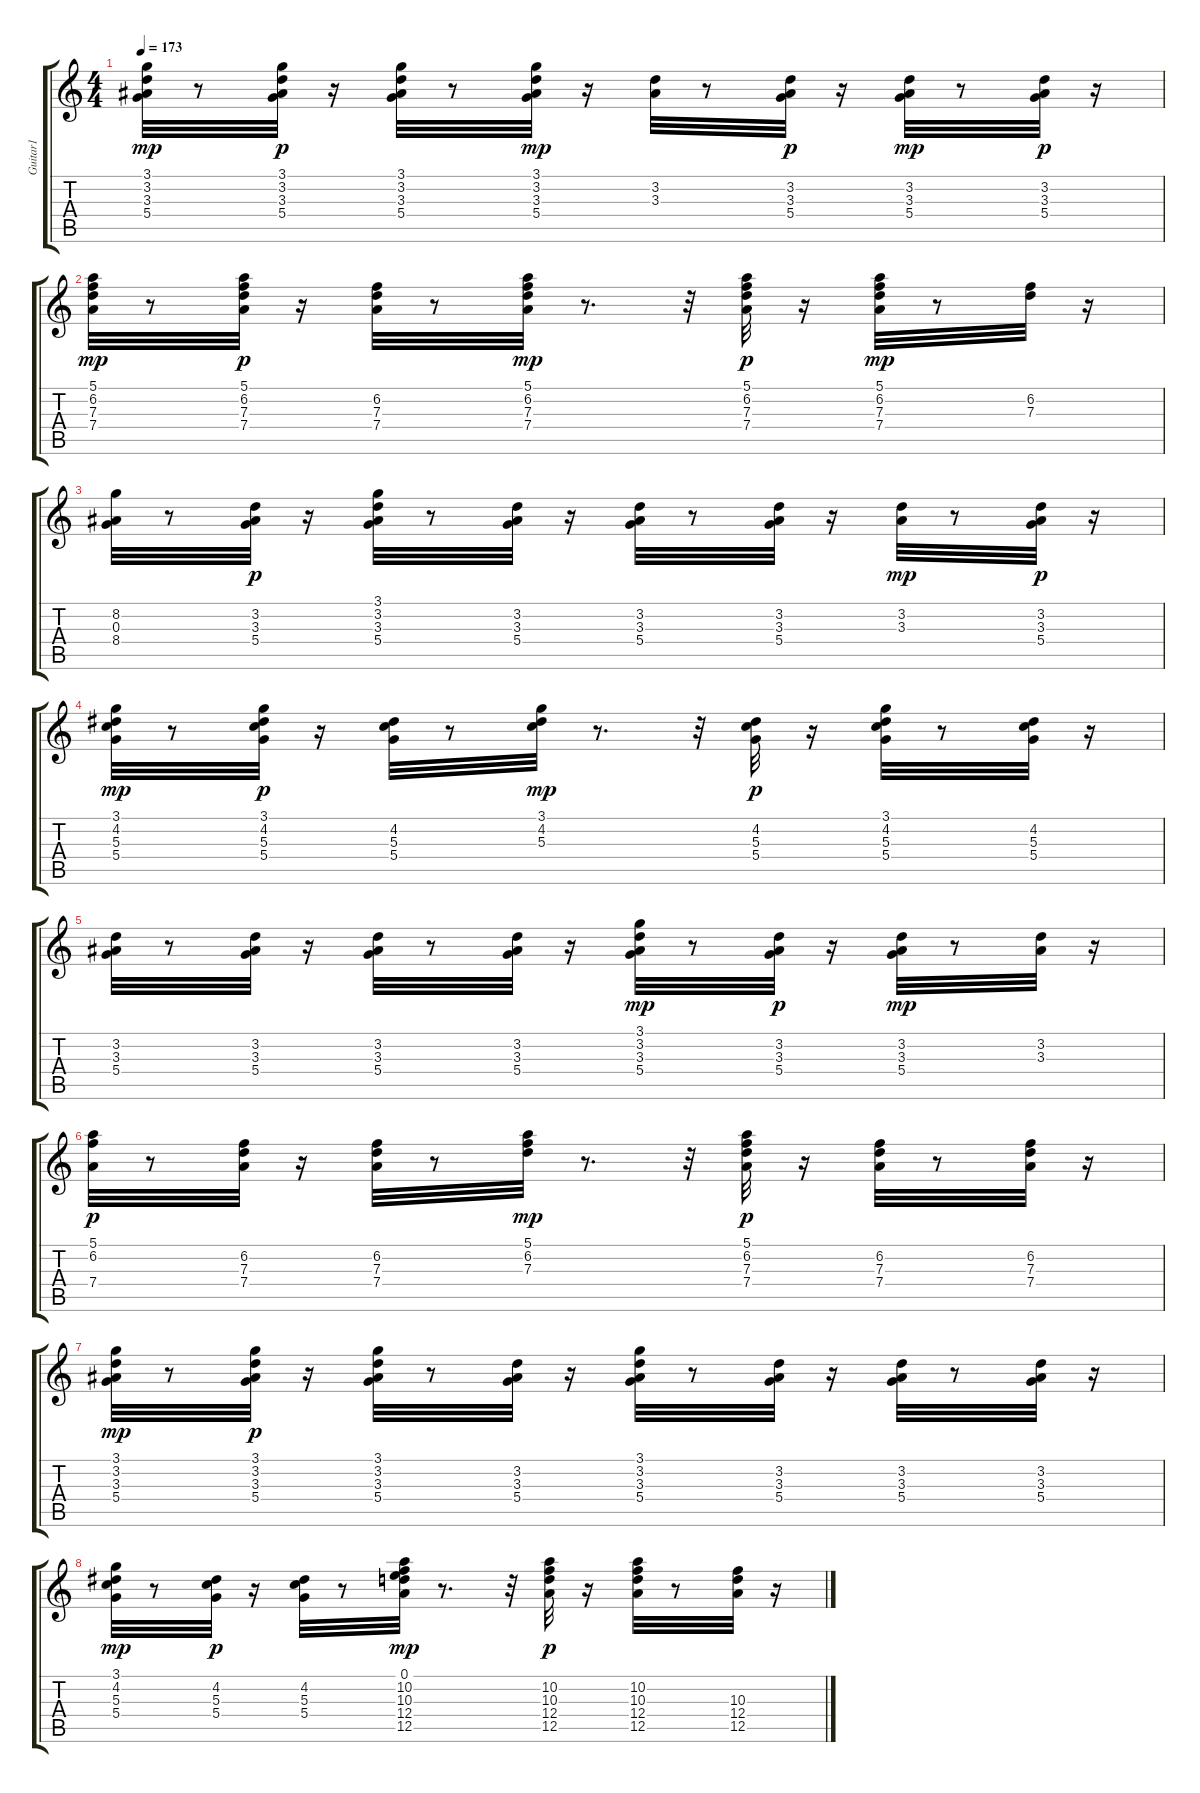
\track ("Guitar1" "Guitar1") {instrument electricguitarclean}
\staff {score tabs}
\tuning (E4 B3 G3 D3 A2 E2) {hide}
\ts (4 4)
\tempo 173
\clef g2
\ks c
(3.1 3.2 3.3 5.4).32{dy mp} r.8 (3.1 3.2 3.3 5.4).32{dy p} r.16 (3.1 3.2 3.3 5.4).32 r.8 (3.1 3.2 3.3 5.4).32{dy mp} r.16 (3.2 3.3).32 r.8 (3.2 3.3 5.4).32{dy p} r.16 (3.2 3.3 5.4).32{dy mp} r.8 (3.2 3.3 5.4).32{dy p} r.16 |
(5.1 6.2 7.3 7.4).32{dy mp} r.8 (5.1 6.2 7.3 7.4).32{dy p} r.16 (6.2 7.3 7.4).32 r.8 (5.1 6.2 7.3 7.4).32{dy mp} r.8{d} r.32 (5.1 6.2 7.3 7.4).32{dy p} r.16 (5.1 6.2 7.3 7.4).32{dy mp} r.8 (6.2 7.3).32 r.16 |
(8.2 0.3 8.4).32 r.8 (3.2 3.3 5.4).32{dy p} r.16 (3.1 3.2 3.3 5.4).32 r.8 (3.2 3.3 5.4).32 r.16 (3.2 3.3 5.4).32 r.8 (3.2 3.3 5.4).32 r.16 (3.2 3.3).32{dy mp} r.8 (3.2 3.3 5.4).32{dy p} r.16 |
(3.1 4.2 5.3 5.4).32{dy mp} r.8 (3.1 4.2 5.3 5.4).32{dy p} r.16 (4.2 5.3 5.4).32 r.8 (3.1 4.2 5.3).32{dy mp} r.8{d} r.32 (4.2 5.3 5.4).32{dy p} r.16 (3.1 4.2 5.3 5.4).32 r.8 (4.2 5.3 5.4).32 r.16 |
(3.2 3.3 5.4).32 r.8 (3.2 3.3 5.4).32 r.16 (3.2 3.3 5.4).32 r.8 (3.2 3.3 5.4).32 r.16 (3.1 3.2 3.3 5.4).32{dy mp} r.8 (3.2 3.3 5.4).32{dy p} r.16 (3.2 3.3 5.4).32{dy mp} r.8 (3.2 3.3).32 r.16 |
(5.1 6.2 7.4).32{dy p} r.8 (6.2 7.3 7.4).32 r.16 (6.2 7.3 7.4).32 r.8 (5.1 6.2 7.3).32{dy mp} r.8{d} r.32 (5.1 6.2 7.3 7.4).32{dy p} r.16 (6.2 7.3 7.4).32 r.8 (6.2 7.3 7.4).32 r.16 |
(3.1 3.2 3.3 5.4).32{dy mp} r.8 (3.1 3.2 3.3 5.4).32{dy p} r.16 (3.1 3.2 3.3 5.4).32 r.8 (3.2 3.3 5.4).32 r.16 (3.1 3.2 3.3 5.4).32 r.8 (3.2 3.3 5.4).32 r.16 (3.2 3.3 5.4).32 r.8 (3.2 3.3 5.4).32 r.16 |
(3.1 4.2 5.3 5.4).32{dy mp} r.8 (4.2 5.3 5.4).32{dy p} r.16 (4.2 5.3 5.4).32 r.8 (0.1 10.2 10.3 12.4 12.5).32{dy mp} r.8{d} r.32 (10.2 10.3 12.4 12.5).32{dy p} r.16 (10.2 10.3 12.4 12.5).32 r.8 (10.3 12.4 12.5).32 r.16
